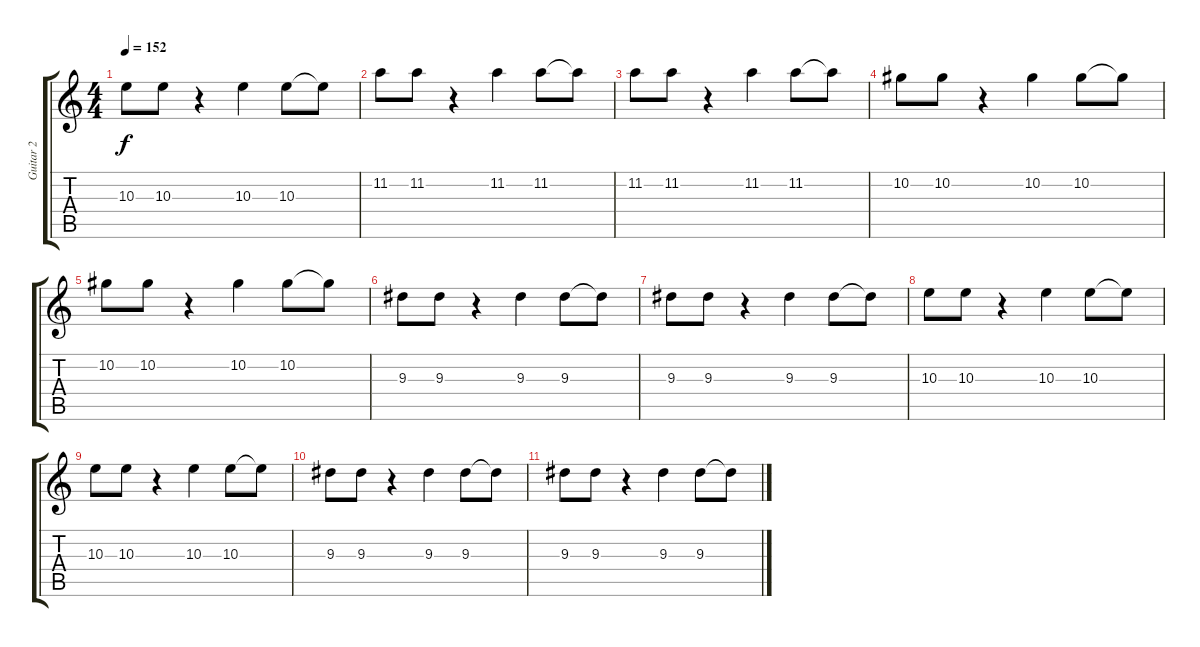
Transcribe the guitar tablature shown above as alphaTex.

\track ("Guitar 2" "Guitar 2") {instrument electricguitarjazz}
\staff {score tabs}
\tuning (Eb4 Bb3 Gb3 Db3 Ab2 Db2) {hide}
\ts (4 4)
\tempo 152
\clef g2
\ks c
10.3.8{dy f} 10.3.8 r.4 10.3.4 10.3.8 10.3{t}.8 |
11.2.8 11.2.8 r.4 11.2.4 11.2.8 11.2{t}.8 |
11.2.8 11.2.8 r.4 11.2.4 11.2.8 11.2{t}.8 |
10.2.8 10.2.8 r.4 10.2.4 10.2.8 10.2{t}.8 |
10.2.8 10.2.8 r.4 10.2.4 10.2.8 10.2{t}.8 |
9.3.8 9.3.8 r.4 9.3.4 9.3.8 9.3{t}.8 |
9.3.8 9.3.8 r.4 9.3.4 9.3.8 9.3{t}.8 |
10.3.8 10.3.8 r.4 10.3.4 10.3.8 10.3{t}.8 |
10.3.8 10.3.8 r.4 10.3.4 10.3.8 10.3{t}.8 |
9.3.8 9.3.8 r.4 9.3.4 9.3.8 9.3{t}.8 |
9.3.8 9.3.8 r.4 9.3.4 9.3.8 9.3{t}.8
